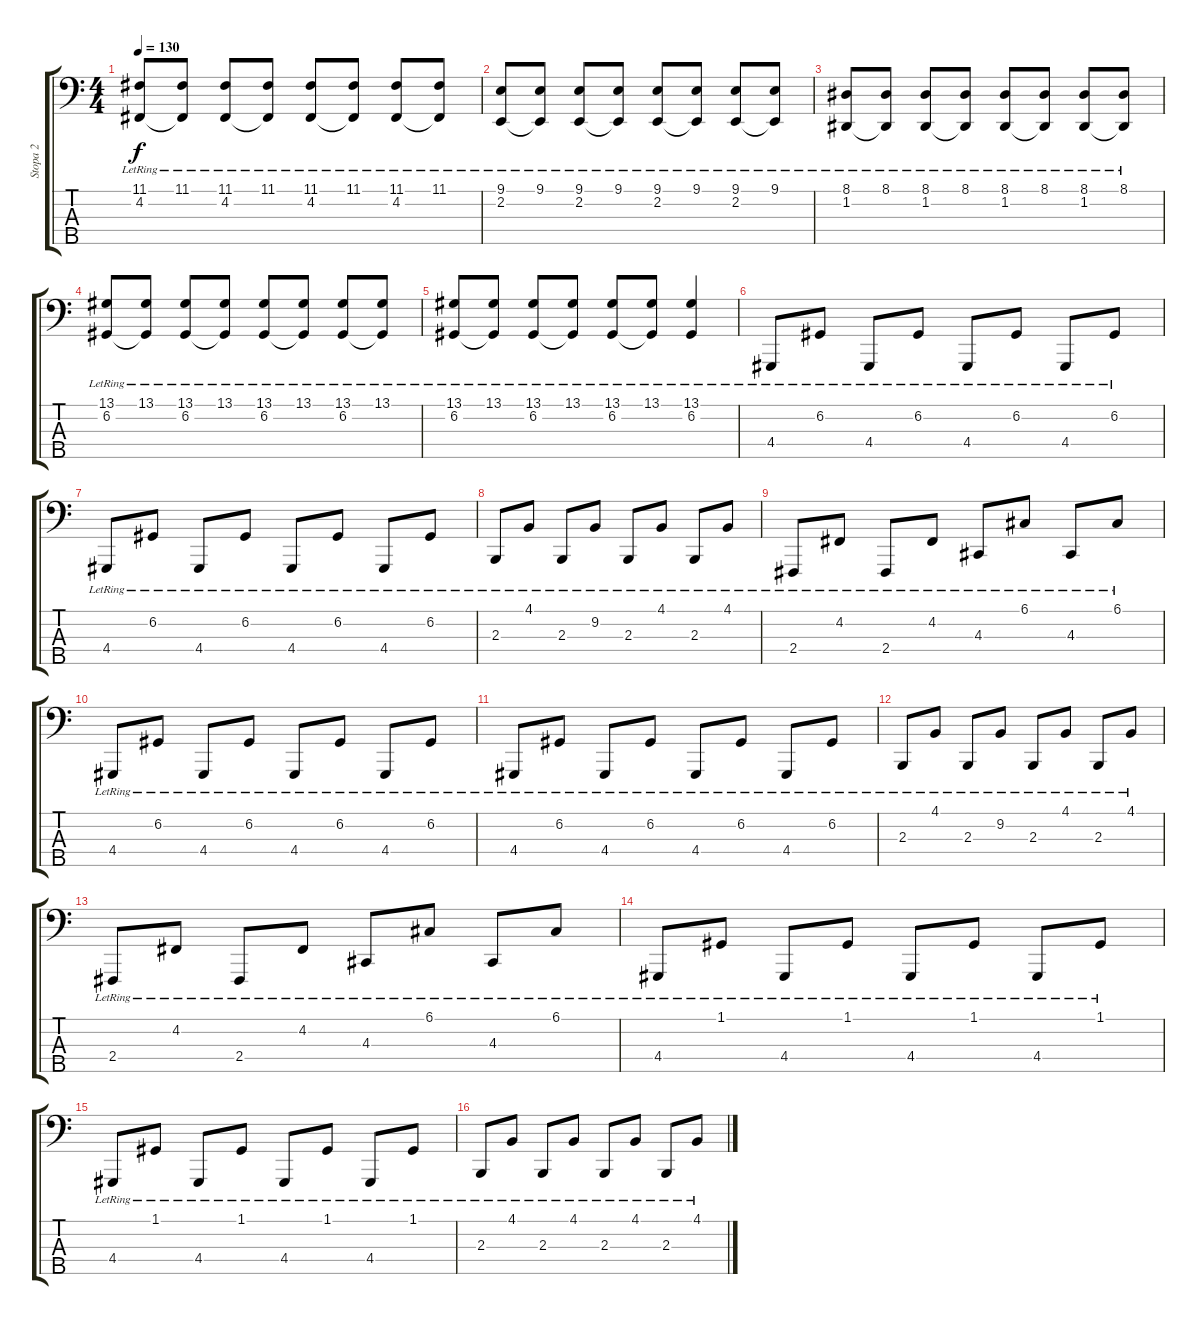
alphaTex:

\track ("Stopa 2" "Stopa 2") {instrument acousticgrandpiano}
\staff {score tabs}
\tuning (G2 D2 A1 E1 B0) {hide}
\ts (4 4)
\tempo 130
\clef f4
\ks c
(11.1{lr} 4.2{lr}).8{dy f} (11.1{lr} 4.2{t}).8 (11.1{lr} 4.2{lr}).8 (11.1{lr} 4.2{t}).8 (11.1{lr} 4.2{lr}).8 (11.1{lr} 4.2{t}).8 (11.1{lr} 4.2{lr}).8 (11.1{lr} 4.2{t}).8 |
(9.1{lr} 2.2{lr}).8 (9.1{lr} 2.2{t}).8 (9.1{lr} 2.2{lr}).8 (9.1{lr} 2.2{t}).8 (9.1{lr} 2.2{lr}).8 (9.1{lr} 2.2{t}).8 (9.1{lr} 2.2{lr}).8 (9.1{lr} 2.2{t}).8 |
(8.1{lr} 1.2{lr}).8 (8.1{lr} 1.2{t}).8 (8.1{lr} 1.2{lr}).8 (8.1{lr} 1.2{t}).8 (8.1{lr} 1.2{lr}).8 (8.1{lr} 1.2{t}).8 (8.1{lr} 1.2{lr}).8 (8.1{lr} 1.2{t}).8 |
(13.1{lr} 6.2{lr}).8 (13.1{lr} 6.2{t}).8 (13.1{lr} 6.2{lr}).8 (13.1{lr} 6.2{t}).8 (13.1{lr} 6.2{lr}).8 (13.1{lr} 6.2{t}).8 (13.1{lr} 6.2{lr}).8 (13.1{lr} 6.2{t}).8 |
(13.1{lr} 6.2{lr}).8 (13.1{lr} 6.2{t}).8 (13.1{lr} 6.2{lr}).8 (13.1{lr} 6.2{t}).8 (13.1{lr} 6.2{lr}).8 (13.1{lr} 6.2{t}).8 (13.1{lr} 6.2{lr}).4 |
4.4{lr}.8 6.2{lr}.8 4.4{lr}.8 6.2{lr}.8 4.4{lr}.8 6.2{lr}.8 4.4{lr}.8 6.2{lr}.8 |
4.4{lr}.8 6.2{lr}.8 4.4{lr}.8 6.2{lr}.8 4.4{lr}.8 6.2{lr}.8 4.4{lr}.8 6.2{lr}.8 |
2.3{lr}.8 4.1{lr}.8 2.3{lr}.8 9.2{lr}.8 2.3{lr}.8 4.1{lr}.8 2.3{lr}.8 4.1{lr}.8 |
2.4{lr}.8 4.2{lr}.8 2.4{lr}.8 4.2{lr}.8 4.3{lr}.8 6.1{lr}.8 4.3{lr}.8 6.1{lr}.8 |
4.4{lr}.8 6.2{lr}.8 4.4{lr}.8 6.2{lr}.8 4.4{lr}.8 6.2{lr}.8 4.4{lr}.8 6.2{lr}.8 |
4.4{lr}.8 6.2{lr}.8 4.4{lr}.8 6.2{lr}.8 4.4{lr}.8 6.2{lr}.8 4.4{lr}.8 6.2{lr}.8 |
2.3{lr}.8 4.1{lr}.8 2.3{lr}.8 9.2{lr}.8 2.3{lr}.8 4.1{lr}.8 2.3{lr}.8 4.1{lr}.8 |
2.4{lr}.8 4.2{lr}.8 2.4{lr}.8 4.2{lr}.8 4.3{lr}.8 6.1{lr}.8 4.3{lr}.8 6.1{lr}.8 |
4.4{lr}.8 1.1{lr}.8 4.4{lr}.8 1.1{lr}.8 4.4{lr}.8 1.1{lr}.8 4.4{lr}.8 1.1{lr}.8 |
4.4{lr}.8 1.1{lr}.8 4.4{lr}.8 1.1{lr}.8 4.4{lr}.8 1.1{lr}.8 4.4{lr}.8 1.1{lr}.8 |
2.3{lr}.8 4.1{lr}.8 2.3{lr}.8 4.1{lr}.8 2.3{lr}.8 4.1{lr}.8 2.3{lr}.8 4.1{lr}.8
